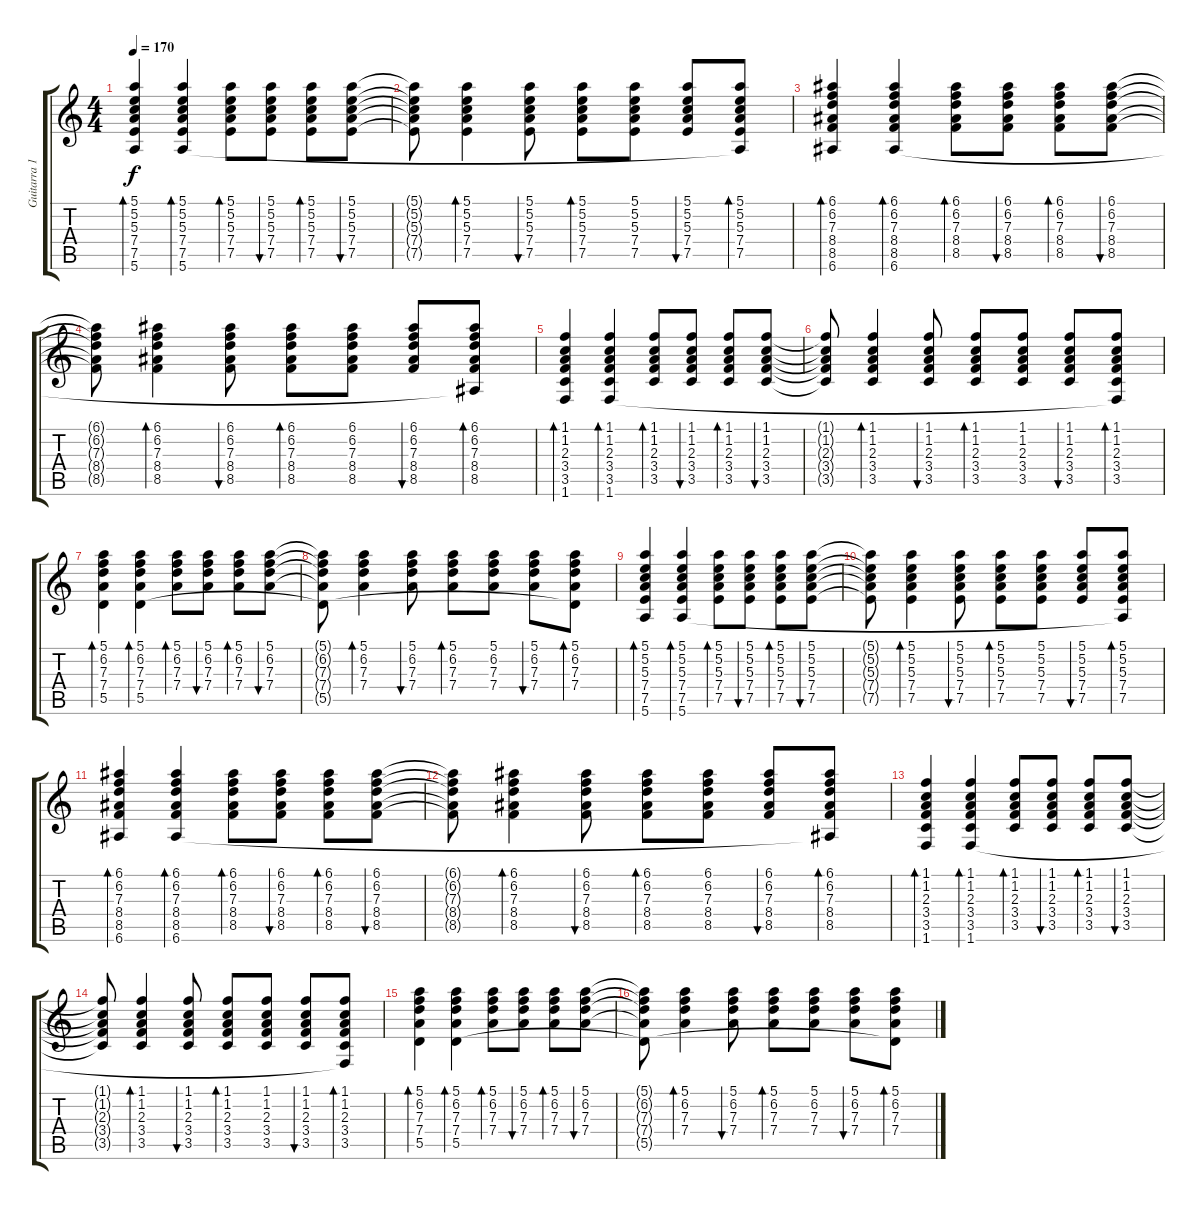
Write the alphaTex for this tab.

\track ("Guitarra 1" "Guitarra 1") {instrument acousticguitarsteel}
\staff {score tabs}
\tuning (E4 B3 G3 D3 A2 E2) {hide}
\ts (4 4)
\tempo 170
\clef g2
\ks c
(5.1 5.2 5.3 7.4 7.5 5.6).4{bd 60 dy f} (5.1 5.2 5.3 7.4 7.5 5.6).4{bd 60} (5.1 5.2 5.3 7.4 7.5).8{bd 60} (5.1 5.2 5.3 7.4 7.5).8{bu 60} (5.1 5.2 5.3 7.4 7.5).8{bd 60} (5.1 5.2 5.3 7.4 7.5).8{bu 60} |
(5.1{t} 5.2{t} 5.3{t} 7.4{t} 7.5{t}).8 (5.1 5.2 5.3 7.4 7.5).4{bd 60} (5.1 5.2 5.3 7.4 7.5).8{bu 60} (5.1 5.2 5.3 7.4 7.5).8{bd 60} (5.1 5.2 5.3 7.4 7.5).8 (5.1 5.2 5.3 7.4 7.5).8{bu 60} (5.1 5.2 5.3 7.4 7.5 5.6{t}).8{bd 60} |
(6.1 6.2 7.3 8.4 8.5 6.6).4{bd 60} (6.1 6.2 7.3 8.4 8.5 6.6).4{bd 60} (6.1 6.2 7.3 8.4 8.5).8{bd 60} (6.1 6.2 7.3 8.4 8.5).8{bu 60} (6.1 6.2 7.3 8.4 8.5).8{bd 60} (6.1 6.2 7.3 8.4 8.5).8{bu 60} |
(6.1{t} 6.2{t} 7.3{t} 8.4{t} 8.5{t}).8 (6.1 6.2 7.3 8.4 8.5).4{bd 60} (6.1 6.2 7.3 8.4 8.5).8{bu 60} (6.1 6.2 7.3 8.4 8.5).8{bd 60} (6.1 6.2 7.3 8.4 8.5).8 (6.1 6.2 7.3 8.4 8.5).8{bu 60} (6.1 6.2 7.3 8.4 8.5 6.6{t}).8{bd 60} |
(1.1 1.2 2.3 3.4 3.5 1.6).4{bd 60} (1.1 1.2 2.3 3.4 3.5 1.6).4{bd 60} (1.1 1.2 2.3 3.4 3.5).8{bd 60} (1.1 1.2 2.3 3.4 3.5).8{bu 60} (1.1 1.2 2.3 3.4 3.5).8{bd 60} (1.1 1.2 2.3 3.4 3.5).8{bu 60} |
(1.1{t} 1.2{t} 2.3{t} 3.4{t} 3.5{t}).8 (1.1 1.2 2.3 3.4 3.5).4{bd 60} (1.1 1.2 2.3 3.4 3.5).8{bu 60} (1.1 1.2 2.3 3.4 3.5).8{bd 60} (1.1 1.2 2.3 3.4 3.5).8 (1.1 1.2 2.3 3.4 3.5).8{bu 60} (1.1 1.2 2.3 3.4 3.5 1.6{t}).8{bd 60} |
(5.1 6.2 7.3 7.4 5.5).4{bd 60} (5.1 6.2 7.3 7.4 5.5).4{bd 60} (5.1 6.2 7.3 7.4).8{bd 60} (5.1 6.2 7.3 7.4).8{bu 60} (5.1 6.2 7.3 7.4).8{bd 60} (5.1 6.2 7.3 7.4).8{bu 60} |
(5.1{t} 6.2{t} 7.3{t} 7.4{t} 5.5{t}).8 (5.1 6.2 7.3 7.4).4{bd 60} (5.1 6.2 7.3 7.4).8{bu 60} (5.1 6.2 7.3 7.4).8{bd 60} (5.1 6.2 7.3 7.4).8 (5.1 6.2 7.3 7.4).8{bu 60} (5.1 6.2 7.3 7.4 5.5{t}).8{bd 60} |
(5.1 5.2 5.3 7.4 7.5 5.6).4{bd 60} (5.1 5.2 5.3 7.4 7.5 5.6).4{bd 60} (5.1 5.2 5.3 7.4 7.5).8{bd 60} (5.1 5.2 5.3 7.4 7.5).8{bu 60} (5.1 5.2 5.3 7.4 7.5).8{bd 60} (5.1 5.2 5.3 7.4 7.5).8{bu 60} |
(5.1{t} 5.2{t} 5.3{t} 7.4{t} 7.5{t}).8 (5.1 5.2 5.3 7.4 7.5).4{bd 60} (5.1 5.2 5.3 7.4 7.5).8{bu 60} (5.1 5.2 5.3 7.4 7.5).8{bd 60} (5.1 5.2 5.3 7.4 7.5).8 (5.1 5.2 5.3 7.4 7.5).8{bu 60} (5.1 5.2 5.3 7.4 7.5 5.6{t}).8{bd 60} |
(6.1 6.2 7.3 8.4 8.5 6.6).4{bd 60} (6.1 6.2 7.3 8.4 8.5 6.6).4{bd 60} (6.1 6.2 7.3 8.4 8.5).8{bd 60} (6.1 6.2 7.3 8.4 8.5).8{bu 60} (6.1 6.2 7.3 8.4 8.5).8{bd 60} (6.1 6.2 7.3 8.4 8.5).8{bu 60} |
(6.1{t} 6.2{t} 7.3{t} 8.4{t} 8.5{t}).8 (6.1 6.2 7.3 8.4 8.5).4{bd 60} (6.1 6.2 7.3 8.4 8.5).8{bu 60} (6.1 6.2 7.3 8.4 8.5).8{bd 60} (6.1 6.2 7.3 8.4 8.5).8 (6.1 6.2 7.3 8.4 8.5).8{bu 60} (6.1 6.2 7.3 8.4 8.5 6.6{t}).8{bd 60} |
(1.1 1.2 2.3 3.4 3.5 1.6).4{bd 60} (1.1 1.2 2.3 3.4 3.5 1.6).4{bd 60} (1.1 1.2 2.3 3.4 3.5).8{bd 60} (1.1 1.2 2.3 3.4 3.5).8{bu 60} (1.1 1.2 2.3 3.4 3.5).8{bd 60} (1.1 1.2 2.3 3.4 3.5).8{bu 60} |
(1.1{t} 1.2{t} 2.3{t} 3.4{t} 3.5{t}).8 (1.1 1.2 2.3 3.4 3.5).4{bd 60} (1.1 1.2 2.3 3.4 3.5).8{bu 60} (1.1 1.2 2.3 3.4 3.5).8{bd 60} (1.1 1.2 2.3 3.4 3.5).8 (1.1 1.2 2.3 3.4 3.5).8{bu 60} (1.1 1.2 2.3 3.4 3.5 1.6{t}).8{bd 60} |
(5.1 6.2 7.3 7.4 5.5).4{bd 60} (5.1 6.2 7.3 7.4 5.5).4{bd 60} (5.1 6.2 7.3 7.4).8{bd 60} (5.1 6.2 7.3 7.4).8{bu 60} (5.1 6.2 7.3 7.4).8{bd 60} (5.1 6.2 7.3 7.4).8{bu 60} |
(5.1{t} 6.2{t} 7.3{t} 7.4{t} 5.5{t}).8 (5.1 6.2 7.3 7.4).4{bd 60} (5.1 6.2 7.3 7.4).8{bu 60} (5.1 6.2 7.3 7.4).8{bd 60} (5.1 6.2 7.3 7.4).8 (5.1 6.2 7.3 7.4).8{bu 60} (5.1 6.2 7.3 7.4 5.5{t}).8{bd 60}
